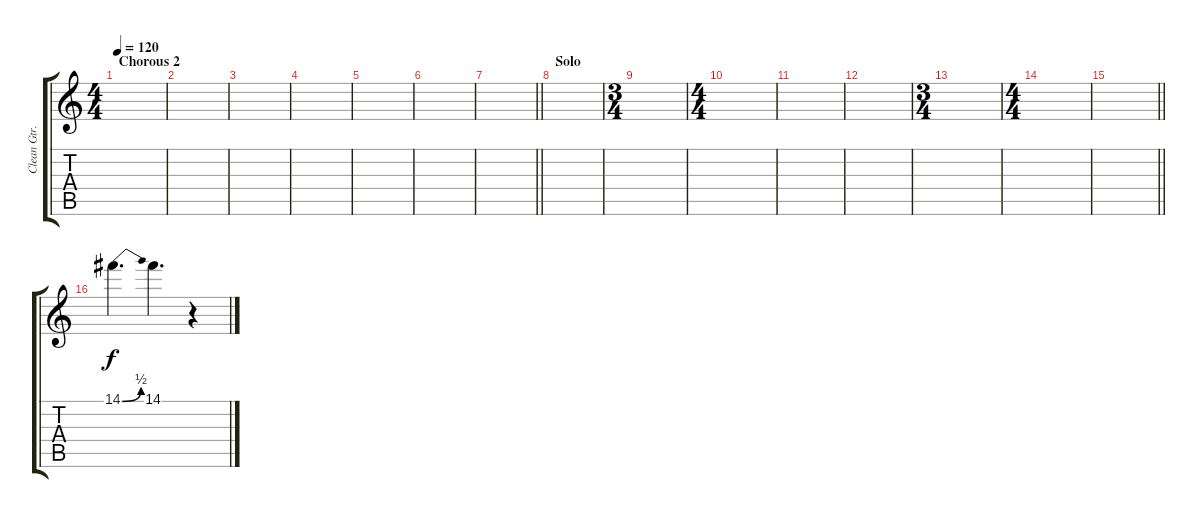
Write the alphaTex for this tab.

\track ("Clean Gtr." "Clean Gtr.") {instrument electricguitarclean}
\staff {score tabs}
\tuning (E4 B3 G3 D3 A2 E2) {hide}
\ts (4 4)
\section ("" "Chorous 2")
\tempo 120
\clef g2
\ks c
|
|
|
|
|
|
\barLineRight lightlight
|
\section ("" "Solo")
|
\ts (3 4)
|
\ts (4 4)
|
|
|
\ts (3 4)
|
\ts (4 4)
|
\barLineRight lightlight
|
\section ("" "")
14.1{be (bend 0 0 60 2)}.4{d volume 13 balance 8 instrument overdrivenguitar} 14.1.4{d} r.4
